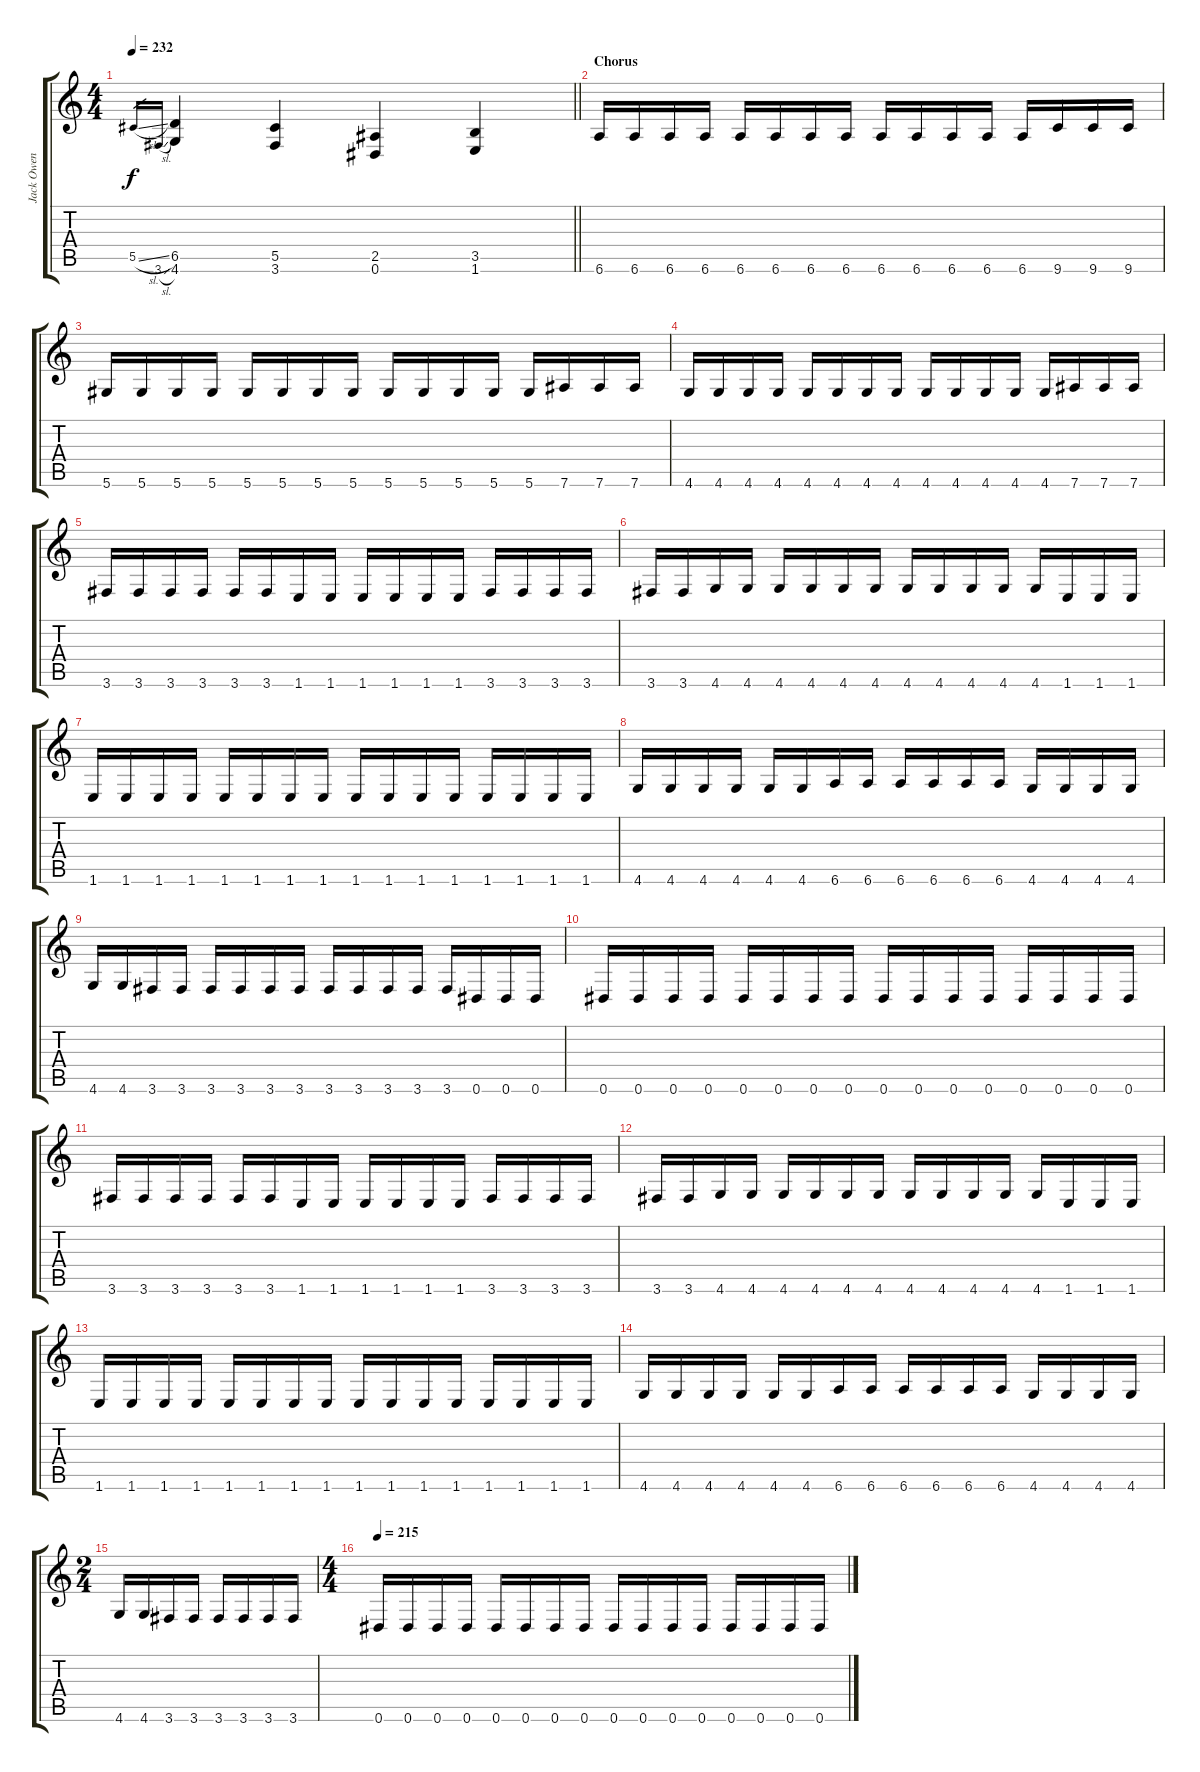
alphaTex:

\track ("Jack Owen" "Jack Owen") {instrument distortionguitar}
\staff {score tabs}
\tuning (Eb4 Bb3 Gb3 Db3 Ab2 Eb2) {hide}
\ts (4 4)
\tempo 232
\clef g2
\barLineRight lightlight
\ks c
5.5{sl}.16{gr dy f} 3.6{sl}.16{gr} (6.5 4.6).4 (5.5 3.6).4 (2.5 0.6).4 (3.5 1.6).4 |
\section ("" "Chorus")
6.6.16 6.6.16 6.6.16 6.6.16 6.6.16 6.6.16 6.6.16 6.6.16 6.6.16 6.6.16 6.6.16 6.6.16 6.6.16 9.6.16 9.6.16 9.6.16 |
5.6.16 5.6.16 5.6.16 5.6.16 5.6.16 5.6.16 5.6.16 5.6.16 5.6.16 5.6.16 5.6.16 5.6.16 5.6.16 7.6.16 7.6.16 7.6.16 |
4.6.16 4.6.16 4.6.16 4.6.16 4.6.16 4.6.16 4.6.16 4.6.16 4.6.16 4.6.16 4.6.16 4.6.16 4.6.16 7.6.16 7.6.16 7.6.16 |
3.6.16 3.6.16 3.6.16 3.6.16 3.6.16 3.6.16 1.6.16 1.6.16 1.6.16 1.6.16 1.6.16 1.6.16 3.6.16 3.6.16 3.6.16 3.6.16 |
3.6.16 3.6.16 4.6.16 4.6.16 4.6.16 4.6.16 4.6.16 4.6.16 4.6.16 4.6.16 4.6.16 4.6.16 4.6.16 1.6.16 1.6.16 1.6.16 |
1.6.16 1.6.16 1.6.16 1.6.16 1.6.16 1.6.16 1.6.16 1.6.16 1.6.16 1.6.16 1.6.16 1.6.16 1.6.16 1.6.16 1.6.16 1.6.16 |
4.6.16 4.6.16 4.6.16 4.6.16 4.6.16 4.6.16 6.6.16 6.6.16 6.6.16 6.6.16 6.6.16 6.6.16 4.6.16 4.6.16 4.6.16 4.6.16 |
4.6.16 4.6.16 3.6.16 3.6.16 3.6.16 3.6.16 3.6.16 3.6.16 3.6.16 3.6.16 3.6.16 3.6.16 3.6.16 0.6.16 0.6.16 0.6.16 |
0.6.16 0.6.16 0.6.16 0.6.16 0.6.16 0.6.16 0.6.16 0.6.16 0.6.16 0.6.16 0.6.16 0.6.16 0.6.16 0.6.16 0.6.16 0.6.16 |
3.6.16 3.6.16 3.6.16 3.6.16 3.6.16 3.6.16 1.6.16 1.6.16 1.6.16 1.6.16 1.6.16 1.6.16 3.6.16 3.6.16 3.6.16 3.6.16 |
3.6.16 3.6.16 4.6.16 4.6.16 4.6.16 4.6.16 4.6.16 4.6.16 4.6.16 4.6.16 4.6.16 4.6.16 4.6.16 1.6.16 1.6.16 1.6.16 |
1.6.16 1.6.16 1.6.16 1.6.16 1.6.16 1.6.16 1.6.16 1.6.16 1.6.16 1.6.16 1.6.16 1.6.16 1.6.16 1.6.16 1.6.16 1.6.16 |
4.6.16 4.6.16 4.6.16 4.6.16 4.6.16 4.6.16 6.6.16 6.6.16 6.6.16 6.6.16 6.6.16 6.6.16 4.6.16 4.6.16 4.6.16 4.6.16 |
\ts (2 4)
4.6.16 4.6.16 3.6.16 3.6.16 3.6.16 3.6.16 3.6.16 3.6.16 |
\ts (4 4)
\tempo 215
0.6.16 0.6.16 0.6.16 0.6.16 0.6.16 0.6.16 0.6.16 0.6.16 0.6.16 0.6.16 0.6.16 0.6.16 0.6.16 0.6.16 0.6.16 0.6.16
